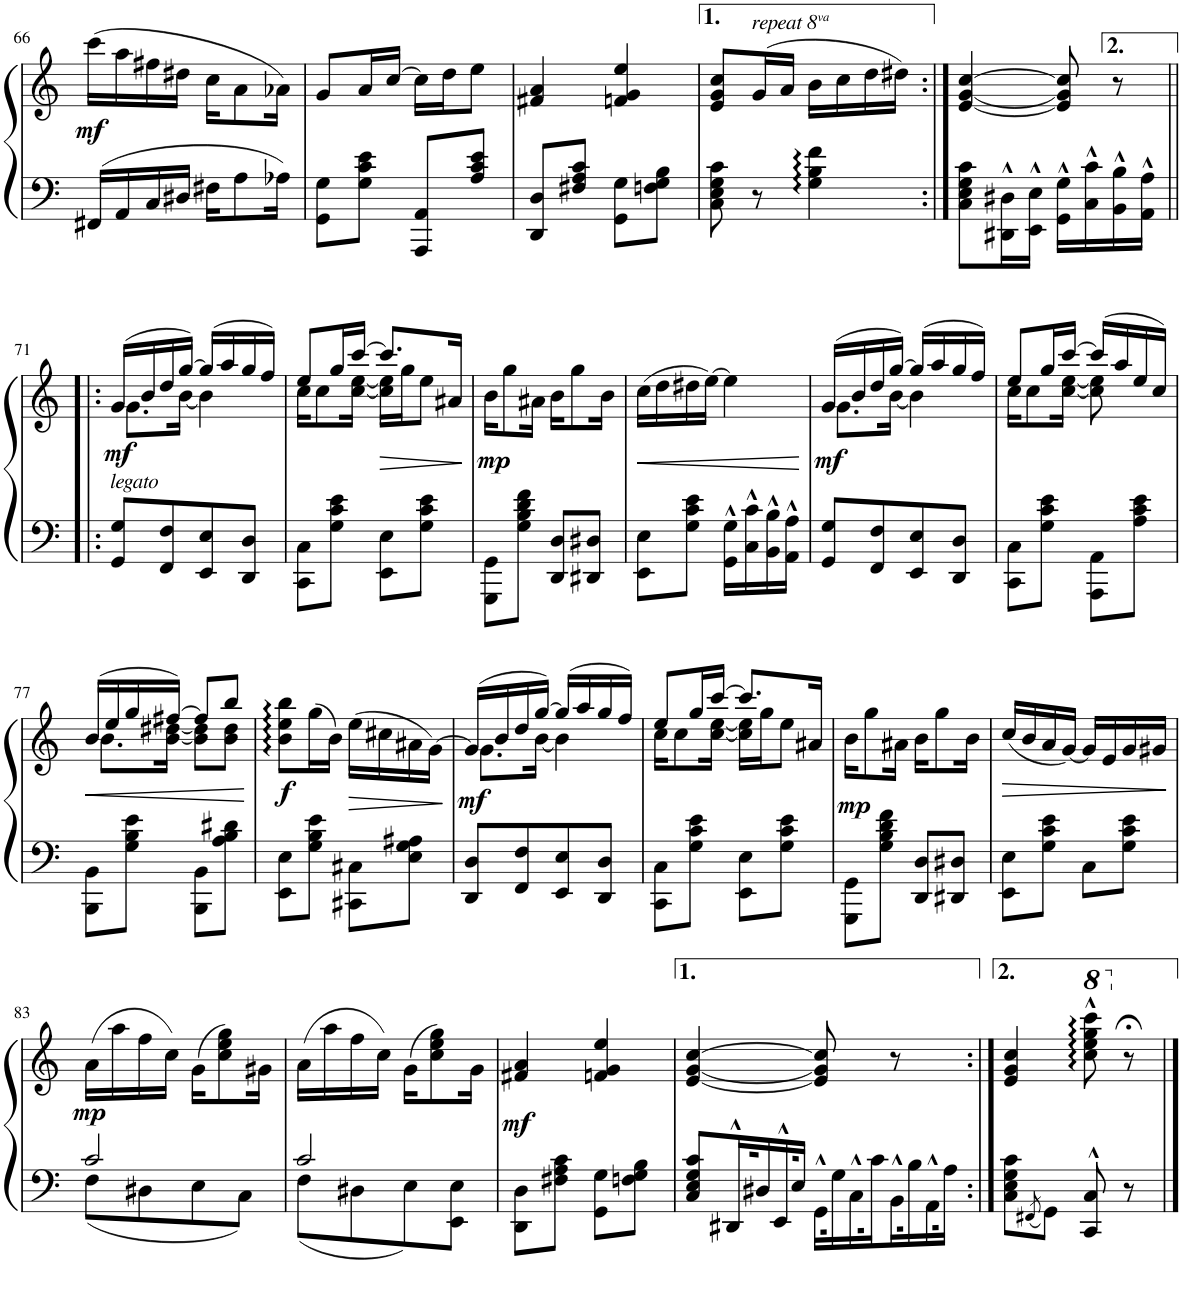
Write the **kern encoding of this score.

**kern	**kern	**dynam
*part1	*part1	*part1
*staff2	*staff1	*staff1/2
*I"Piano	*	*
*I'Pno.	*	*
!!LO:PB:g=z
*clefF4	*clefG2	*
*k[]	*k[]	*
*M2/4	*M2/4	*
=66	=66	=66
!	!	!LO:DY:b
16FF#X/LL	(16ccc\LL	mf
16AA/	16aa\	.
16C/	16ff#X\	.
16D#X/JJ	16dd#X\JJ	.
16F#X\KL	16cc\KL	.
8A\	8a\	.
16A-X\Jk	16a-X\Jk)	.
=67	=67	=67
8GG\ 8G\L	8g/L	.
8G\ 8c\ 8e\J	16a/L	.
.	[16cc/JJ	.
8AAA/ 8AA/L	16cc\LL]	.
.	16dd\J	.
8A/ 8c/ 8e/J	8ee\J	.
=68	=68	=68
8DD/ 8D/L	4f#X/ 4a/	.
8F#X/ 8A/ 8c/J	.	.
8GG\ 8G\L	4fn/ 4g/ 4ee/	.
8Fn\ 8G\ 8B\J	.	.
=69	=69	=69
8C\ 8E\ 8G\ 8c\	8e/ 8g/ 8cc/L	.
!	!LO:TX:a:i:t=repeat 8	!
!	!LO:TX:a:t=va	!
8r	(16g/L	.
.	16a/JJ	.
4G\ 4B\ 4f\	16b\LL	.
.	16cc\	.
.	16dd\	.
.	16dd#X\JJ)	.
=70:|!	=70:|!	=70:|!
8C\ 8E\ 8G\ 8c\L	[4e/ [4g/ [4cc/	.
16DD#X\^^ 16D#X\^^L	.	.
16EE\^^ 16E\^^JJ	.	.
16GG\^^ 16G\^^LL	8e/] 8g/] 8cc/]	.
16C\^^ 16c\^^	.	.
16BB\^^ 16B\^^	8r	.
16AA\^^ 16A\^^JJ	.	.
!!LO:LB:g=z
=71!|:	=71!|:	=71!|:
*	*^	*
!	!LO:TX:b:i:t=legato	!	!
!	!	!	!LO:DY:b
8GG/ 8G/L	(16g/LL	8.g\L	mf
.	16b/	.	.
8FF/ 8F/	16dd/	.	.
.	[16gg/JJ)	[16b\Jk	.
8EE/ 8E/	(16gg/LL]	4b\]	.
.	16aa/	.	.
8DD/ 8D/J	16gg/	.	.
.	16ff/JJ)	.	.
=72	=72	=72	=72
8CC\ 8C\L	8ee/L	16cc\KL	.
.	.	8cc\	.
8G\ 8c\ 8e\J	16gg/L	.	.
.	[16ccc/JJ	[16cc\ [16ee\Jk	.
!	!	!	!LO:HP:b
8EE\ 8E\L	8.ccc/L]	16cc\] 16ee\]LL	>
.	.	16gg\J	.
8G\ 8c\ 8e\J	.	8ee\J	.
.	16a#X/Jk	.	.
*	*v	*v	*
.	.	]
=73	=73	=73
!	!	!LO:DY:b
8GGG\ 8GG\L	16b\KL	mp
.	8gg\	.
8G\ 8B\ 8d\ 8f\J	.	.
.	16a#X\Jk	.
8DD/ 8D/L	16b\KL	.
.	8gg\	.
8DD#X/ 8D#X/J	.	.
.	16b\Jk	.
=74	=74	=74
!	!	!LO:HP:b
8EE\ 8E\L	(16cc\LL	<
.	16dd\	.
8G\ 8c\ 8e\J	16dd#X\	.
.	[16ee\JJ)	.
16GG\^^ 16G\^^LL	4ee\]	.
16C\^^ 16c\^^	.	.
16BB\^^ 16B\^^	.	.
16AA\^^ 16A\^^JJ	.	.
.	.	[
=75	=75	=75
*	*^	*
!	!	!	!LO:DY:b
8GG/ 8G/L	(16g/LL	8.g\L	mf
.	16b/	.	.
8FF/ 8F/	16dd/	.	.
.	[16gg/JJ)	[16b\Jk	.
8EE/ 8E/	(16gg/LL]	4b\]	.
.	16aa/	.	.
8DD/ 8D/J	16gg/	.	.
.	16ff/JJ)	.	.
=76	=76	=76	=76
8CC\ 8C\L	8ee/L	16cc\KL	.
.	.	8cc\	.
8G\ 8c\ 8e\J	16gg/L	.	.
.	[16ccc/JJ	[16cc\ [16ee\Jk	.
8AAA\ 8AA\L	(16ccc/LL]	8cc\] 8ee\]	.
.	16aa/	.	.
8A\ 8c\ 8e\J	16ee/	8ryy	.
.	16cc/JJ)	.	.
!!LO:LB:g=z	!!
=77	=77	=77	=77
!	!	!	!LO:HP:b
8BBB\ 8BB\L	(16b/LL	8.b\L	<
.	16ee/	.	.
8G\ 8B\ 8e\J	16gg/	.	.
.	[16ff#X/JJ)	[16b\ [16dd#X\Jk	.
8BBB\ 8BB\L	8ff#/L]	8b\] 8dd#\]L	.
8A\ 8B\ 8d#X\J	8bb/J	8b\ 8dd#\J	.
*	*v	*v	*
.	.	[
=78	=78	=78
!	!	!LO:DY:b
8EE\ 8E\L	8b\ 8ee\ 8bb\L	f
8G\ 8B\ 8e\J	(16gg\L	.
.	16b\JJ)	.
!	!	!LO:HP:b
8CC#X\ 8C#X\L	(16ee\LL	>
.	16cc#X\	.
8E\ 8G\ 8A#X\J	16a#X\	.
.	[16g\JJ)	.
.	.	]
=79	=79	=79
*	*^	*
!	!	!	!LO:DY:b
8DD/ 8D/L	(16g/LL]	8.g\L	mf
.	16b/	.	.
8FF/ 8F/	16dd/	.	.
.	[16gg/JJ)	[16b\Jk	.
8EE/ 8E/	(16gg/LL]	4b\]	.
.	16aa/	.	.
8DD/ 8D/J	16gg/	.	.
.	16ff/JJ)	.	.
=80	=80	=80	=80
8CC\ 8C\L	8ee/L	16cc\KL	.
.	.	8cc\	.
8G\ 8c\ 8e\J	16gg/L	.	.
.	[16ccc/JJ	[16cc\ [16ee\Jk	.
8EE\ 8E\L	8.ccc/L]	16cc\] 16ee\]LL	.
.	.	16gg\J	.
8G\ 8c\ 8e\J	.	8ee\J	.
.	16a#X/Jk	.	.
*	*v	*v	*
=81	=81	=81
!	!	!LO:DY:b
8GGG\ 8GG\L	16b\KL	mp
.	8gg\	.
8G\ 8B\ 8d\ 8f\J	.	.
.	16a#X\Jk	.
8DD/ 8D/L	16b\KL	.
.	8gg\	.
8DD#X/ 8D#X/J	.	.
.	16b\Jk	.
=82	=82	=82
!	!	!LO:HP:b
8EE\ 8E\L	(16cc/LL	>
.	16b/	.
8G\ 8c\ 8e\J	16a/	.
.	[16g/JJ)	.
8C\L	16g/LL]	.
.	16e/	.
8G\ 8c\ 8e\J	16g/	.
.	16g#X/JJ	.
.	.	]
!!LO:LB:g=z
=83	=83	=83
*^	*	*
!	!	!	!LO:DY:b
2c/	8F\L	(16a\LL	mp
.	.	16aa\	.
.	8D#X\	16ff\	.
.	.	16cc\JJ)	.
.	8E\	(16g\KL	.
.	.	8cc\ 8ee\ 8gg\)	.
.	8C\J	.	.
.	.	16g#X\Jk	.
=84	=84	=84	=84
2c/	8F\L	(16a\LL	.
.	.	16aa\	.
.	8D#X\	16ff\	.
.	.	16cc\JJ)	.
.	8E\	(16g\KL	.
.	.	8cc\ 8ee\ 8gg\)	.
.	8EE\ 8E\J	.	.
.	.	16g\Jk	.
*v	*v	*	*
=85	=85	=85
!	!	!LO:DY:b
8DD\ 8D\L	4f#X/ 4a/	mf
8F#X\ 8A\ 8c\J	.	.
8GG\ 8G\L	4fn/ 4g/ 4ee/	.
8Fn\ 8G\ 8B\J	.	.
=86	=86	=86
8C/ 8E/ 8G/ 8c/L	[4e/ [4g/ [4cc/	.
48.DD#X^^/L	.	.
48.D#X/	.	.
48.EE^^/	.	.
48.E/JJ	.	.
48.GG^^\LL	8e/] 8g/] 8cc/]	.
48.G\	.	.
48.C^^\	.	.
48.c\	.	.
48.BB^^\	8r	.
48.B\	.	.
48.AA^^\	.	.
48.A\JJ	.	.
=87:|!	=87:|!	=87:|!
8C\ 8E\ 8G\ 8c\L	4e/ 4g/ 4cc/	.
8qFF#X/	.	.
8GG\J	.	.
*	*8va	*
8CC/^^ 8C/^^	8ccc\^^ 8eee\^^ 8ggg\^^ 8cccc\^^	.
*	*X8va	*
8r	8r;<	.
==	==	==
*-	*-	*-
